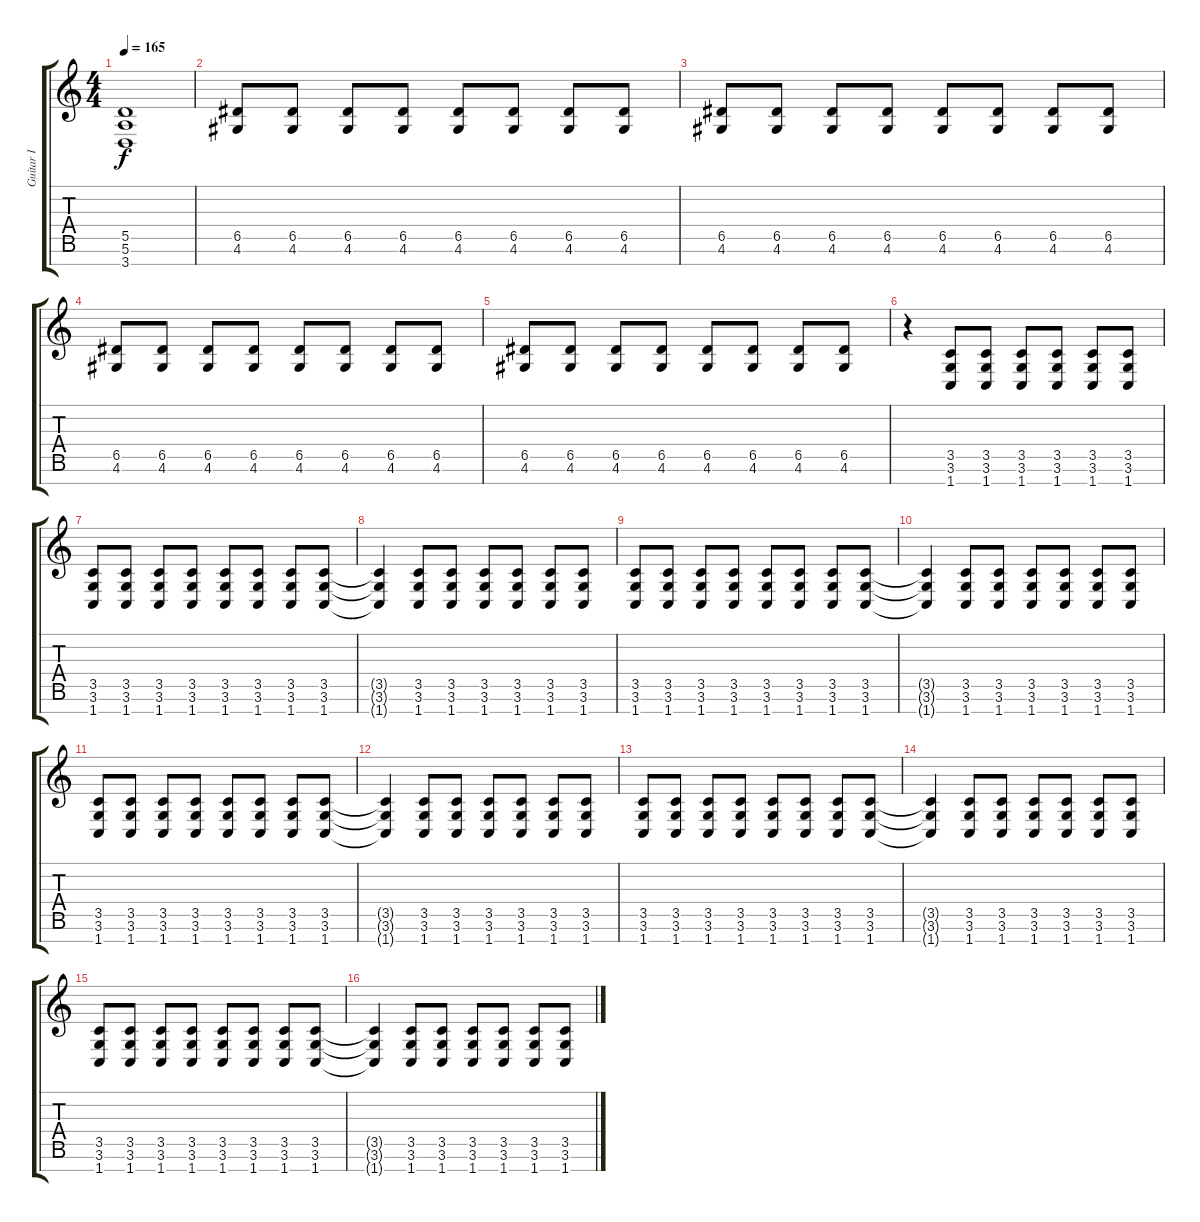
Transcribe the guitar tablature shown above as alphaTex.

\track ("Guitar I" "Guitar I") {instrument distortionguitar}
\staff {score tabs}
\tuning (E4 B3 Gb3 D3 A2 E2 B1) {hide}
\ts (4 4)
\tempo 165
\clef g2
\ks c
(5.5 5.6 3.7).1{dy f} |
(6.5 4.6).8 (6.5 4.6).8 (6.5 4.6).8 (6.5 4.6).8 (6.5 4.6).8 (6.5 4.6).8 (6.5 4.6).8 (6.5 4.6).8 |
(6.5 4.6).8 (6.5 4.6).8 (6.5 4.6).8 (6.5 4.6).8 (6.5 4.6).8 (6.5 4.6).8 (6.5 4.6).8 (6.5 4.6).8 |
(6.5 4.6).8 (6.5 4.6).8 (6.5 4.6).8 (6.5 4.6).8 (6.5 4.6).8 (6.5 4.6).8 (6.5 4.6).8 (6.5 4.6).8 |
(6.5 4.6).8 (6.5 4.6).8 (6.5 4.6).8 (6.5 4.6).8 (6.5 4.6).8 (6.5 4.6).8 (6.5 4.6).8 (6.5 4.6).8 |
r.4 (3.5 3.6 1.7).8 (3.5 3.6 1.7).8 (3.5 3.6 1.7).8 (3.5 3.6 1.7).8 (3.5 3.6 1.7).8 (3.5 3.6 1.7).8 |
(3.5 3.6 1.7).8 (3.5 3.6 1.7).8 (3.5 3.6 1.7).8 (3.5 3.6 1.7).8 (3.5 3.6 1.7).8 (3.5 3.6 1.7).8 (3.5 3.6 1.7).8 (3.5 3.6 1.7).8 |
(3.5{t} 3.6{t} 1.7{t}).4 (3.5 3.6 1.7).8 (3.5 3.6 1.7).8 (3.5 3.6 1.7).8 (3.5 3.6 1.7).8 (3.5 3.6 1.7).8 (3.5 3.6 1.7).8 |
(3.5 3.6 1.7).8 (3.5 3.6 1.7).8 (3.5 3.6 1.7).8 (3.5 3.6 1.7).8 (3.5 3.6 1.7).8 (3.5 3.6 1.7).8 (3.5 3.6 1.7).8 (3.5 3.6 1.7).8 |
(3.5{t} 3.6{t} 1.7{t}).4 (3.5 3.6 1.7).8 (3.5 3.6 1.7).8 (3.5 3.6 1.7).8 (3.5 3.6 1.7).8 (3.5 3.6 1.7).8 (3.5 3.6 1.7).8 |
(3.5 3.6 1.7).8 (3.5 3.6 1.7).8 (3.5 3.6 1.7).8 (3.5 3.6 1.7).8 (3.5 3.6 1.7).8 (3.5 3.6 1.7).8 (3.5 3.6 1.7).8 (3.5 3.6 1.7).8 |
(3.5{t} 3.6{t} 1.7{t}).4 (3.5 3.6 1.7).8 (3.5 3.6 1.7).8 (3.5 3.6 1.7).8 (3.5 3.6 1.7).8 (3.5 3.6 1.7).8 (3.5 3.6 1.7).8 |
(3.5 3.6 1.7).8 (3.5 3.6 1.7).8 (3.5 3.6 1.7).8 (3.5 3.6 1.7).8 (3.5 3.6 1.7).8 (3.5 3.6 1.7).8 (3.5 3.6 1.7).8 (3.5 3.6 1.7).8 |
(3.5{t} 3.6{t} 1.7{t}).4 (3.5 3.6 1.7).8 (3.5 3.6 1.7).8 (3.5 3.6 1.7).8 (3.5 3.6 1.7).8 (3.5 3.6 1.7).8 (3.5 3.6 1.7).8 |
(3.5 3.6 1.7).8 (3.5 3.6 1.7).8 (3.5 3.6 1.7).8 (3.5 3.6 1.7).8 (3.5 3.6 1.7).8 (3.5 3.6 1.7).8 (3.5 3.6 1.7).8 (3.5 3.6 1.7).8 |
(3.5{t} 3.6{t} 1.7{t}).4 (3.5 3.6 1.7).8 (3.5 3.6 1.7).8 (3.5 3.6 1.7).8 (3.5 3.6 1.7).8 (3.5 3.6 1.7).8 (3.5 3.6 1.7).8
